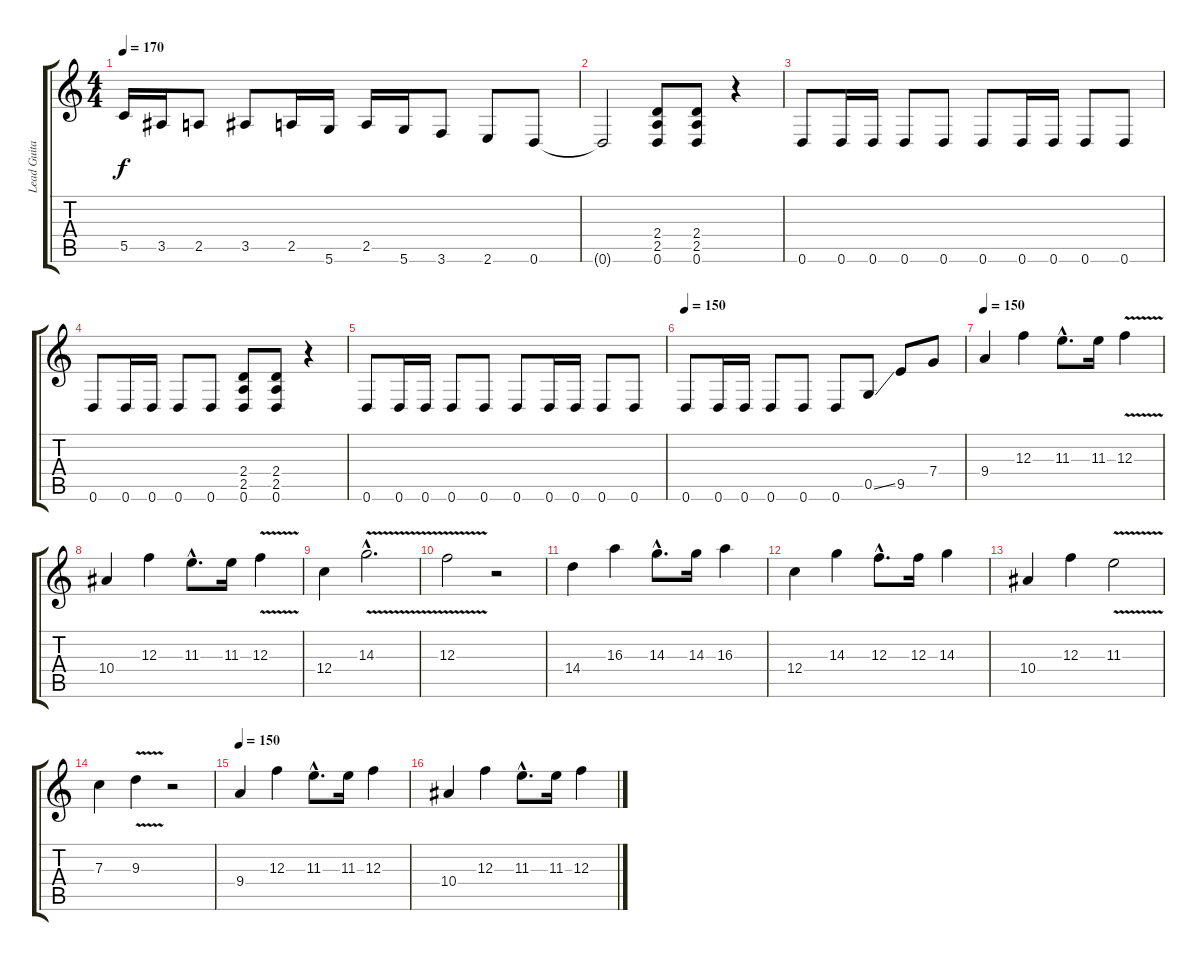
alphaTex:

\track ("Lead Guitar" "Lead Guita") {instrument distortionguitar}
\staff {score tabs}
\tuning (D4 A3 F3 C3 G2 D2) {hide}
\ts (4 4)
\tempo 170
\clef g2
\ks c
5.5.16{dy f} 3.5.16 2.5.8 3.5.8 2.5.16 5.6.16 2.5.16 5.6.16 3.6.8 2.6.8 0.6.8 |
0.6{t}.2 (2.4 2.5 0.6).8 (2.4 2.5 0.6).8 r.4 |
0.6.8 0.6.16 0.6.16 0.6.8 0.6.8 0.6.8 0.6.16 0.6.16 0.6.8 0.6.8 |
0.6.8 0.6.16 0.6.16 0.6.8 0.6.8 (2.4 2.5 0.6).8 (2.4 2.5 0.6).8 r.4 |
0.6.8 0.6.16 0.6.16 0.6.8 0.6.8 0.6.8 0.6.16 0.6.16 0.6.8 0.6.8 |
\tempo 150
0.6.8 0.6.16 0.6.16 0.6.8 0.6.8 0.6.8 0.5{ss}.8 9.5.8 7.4.8 |
\tempo 150
9.4.4{balance 8} 12.3.4 11.3{hac}.8{d} 11.3.16 12.3{v}.4 |
10.4.4 12.3.4 11.3{hac}.8{d} 11.3.16 12.3{v}.4 |
12.4.4 14.3{v hac}.2{d} |
12.3{v}.2 r.2 |
14.4.4 16.3.4 14.3{hac}.8{d} 14.3.16 16.3.4 |
12.4.4 14.3.4 12.3{hac}.8{d} 12.3.16 14.3.4 |
10.4.4 12.3.4 11.3{v}.2 |
7.3.4 9.3{v}.4 r.2 |
\tempo 150
9.4.4{balance 8} 12.3.4 11.3{hac}.8{d} 11.3.16 12.3.4 |
10.4.4 12.3.4 11.3{hac}.8{d} 11.3.16 12.3.4
